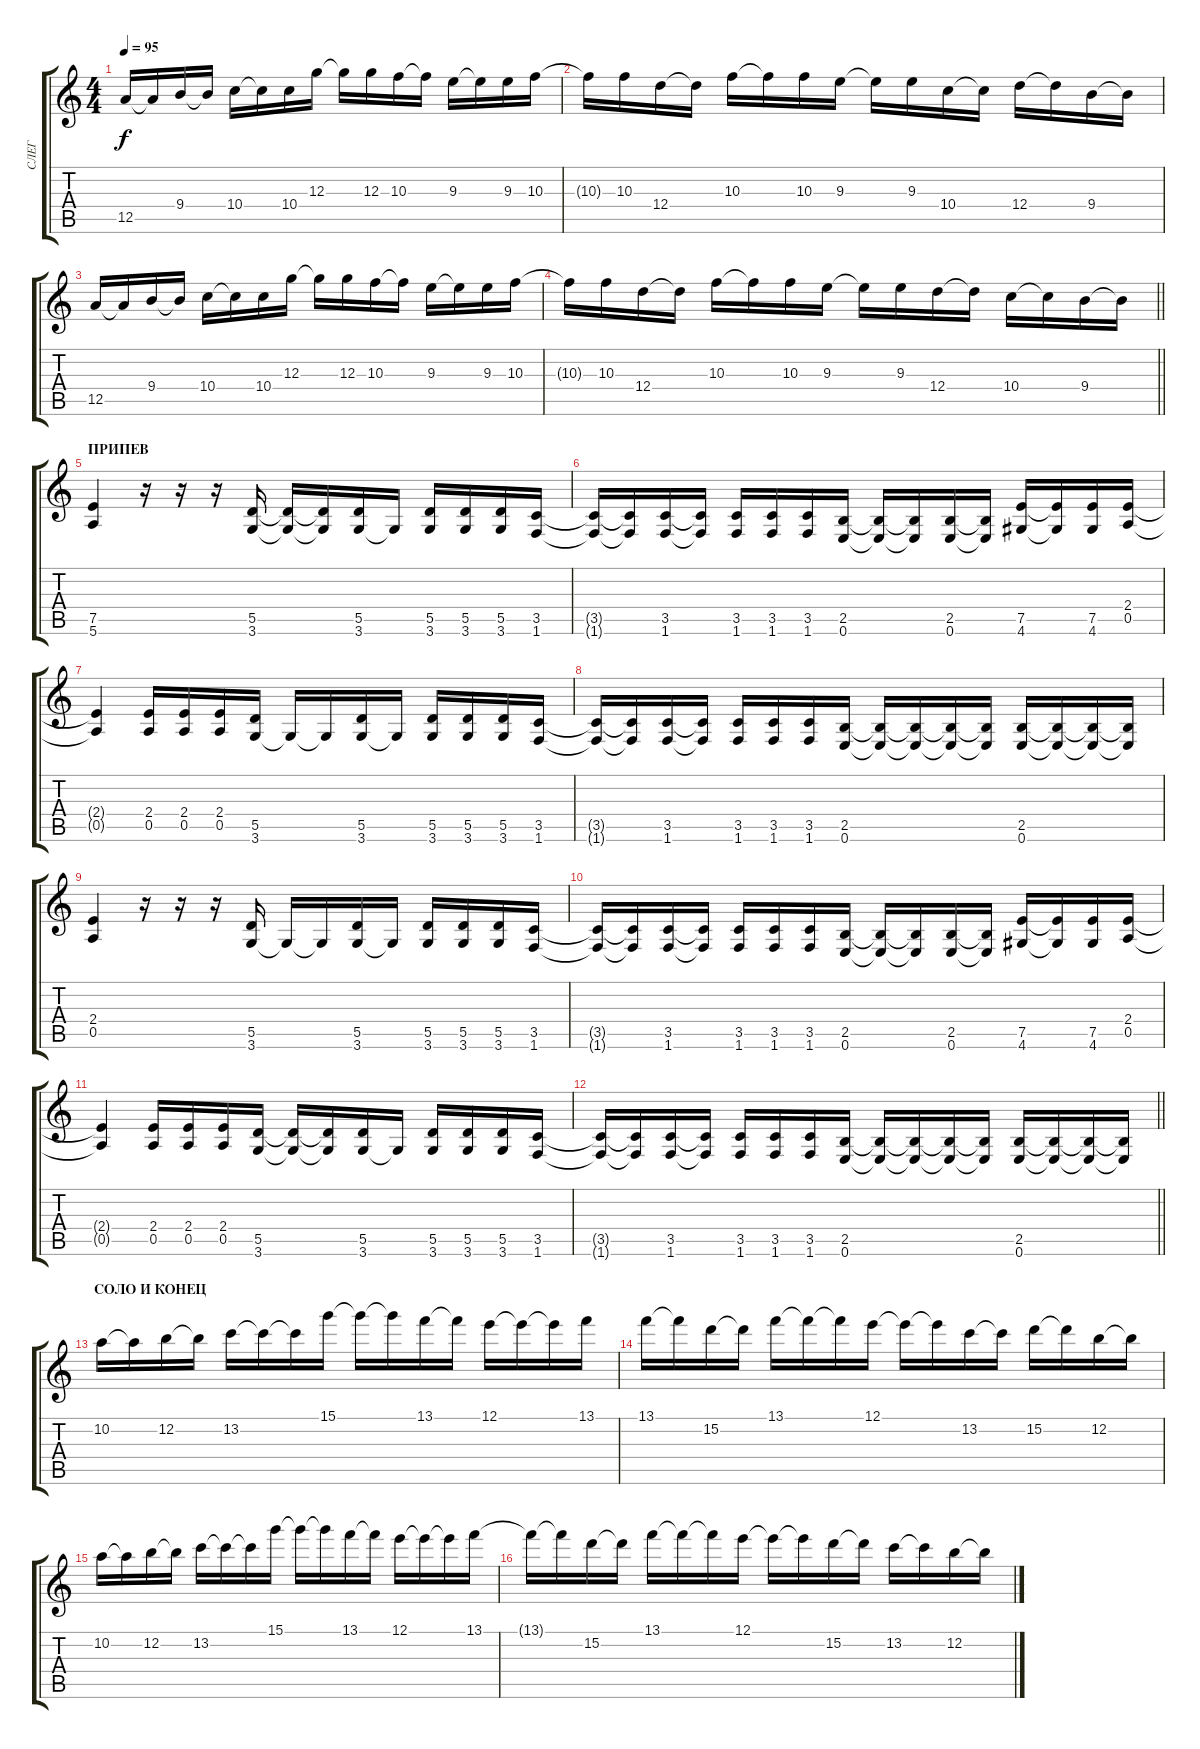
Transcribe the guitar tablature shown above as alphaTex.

\track ("СЛЕГ" "СЛЕГ") {instrument distortionguitar}
\staff {score tabs}
\tuning (E4 B3 G3 D3 A2 E2) {hide}
\ts (4 4)
\tempo 95
\clef g2
\ks c
12.5.16{dy f} 12.5{t}.16 9.4.16 9.4{t}.16 10.4.16 10.4{t}.16 10.4.16 12.3.16 12.3{t}.16 12.3.16 10.3.16 10.3{t}.16 9.3.16 9.3{t}.16 9.3.16 10.3.16 |
10.3{t}.16 10.3.16 12.4.16 12.4{t}.16 10.3.16 10.3{t}.16 10.3.16 9.3.16 9.3{t}.16 9.3.16 10.4.16 10.4{t}.16 12.4.16 12.4{t}.16 9.4.16 9.4{t}.16 |
12.5.16 12.5{t}.16 9.4.16 9.4{t}.16 10.4.16 10.4{t}.16 10.4.16 12.3.16 12.3{t}.16 12.3.16 10.3.16 10.3{t}.16 9.3.16 9.3{t}.16 9.3.16 10.3.16 |
\barLineRight lightlight
10.3{t}.16 10.3.16 12.4.16 12.4{t}.16 10.3.16 10.3{t}.16 10.3.16 9.3.16 9.3{t}.16 9.3.16 12.4.16 12.4{t}.16 10.4.16 10.4{t}.16 9.4.16 9.4{t}.16 |
\section ("" "ПРИПЕВ")
(7.5 5.6).4 r.16 r.16 r.16 (5.5 3.6).16 (5.5{t} 3.6{t}).16 (5.5{t} 3.6{t}).16 (5.5 3.6).16 3.6{t}.16 (5.5 3.6).16 (5.5 3.6).16 (5.5 3.6).16 (3.5 1.6).16 |
(3.5{t} 1.6{t}).16 (3.5{t} 1.6{t}).16 (3.5 1.6).16 (3.5{t} 1.6{t}).16 (3.5 1.6).16 (3.5 1.6).16 (3.5 1.6).16 (2.5 0.6).16 (2.5{t} 0.6{t}).16 (2.5{t} 0.6{t}).16 (2.5 0.6).16 (2.5{t} 0.6{t}).16 (7.5 4.6).16 (7.5{t} 4.6{t}).16 (7.5 4.6).16 (2.4 0.5).16 |
(2.4{t} 0.5{t}).4 (2.4 0.5).16 (2.4 0.5).16 (2.4 0.5).16 (5.5 3.6).16 3.6{t}.16 3.6{t}.16 (5.5 3.6).16 3.6{t}.16 (5.5 3.6).16 (5.5 3.6).16 (5.5 3.6).16 (3.5 1.6).16 |
(3.5{t} 1.6{t}).16 (3.5{t} 1.6{t}).16 (3.5 1.6).16 (3.5{t} 1.6{t}).16 (3.5 1.6).16 (3.5 1.6).16 (3.5 1.6).16 (2.5 0.6).16 (2.5{t} 0.6{t}).16 (2.5{t} 0.6{t}).16 (2.5{t} 0.6{t}).16 (2.5{t} 0.6{t}).16 (2.5 0.6).16 (2.5{t} 0.6{t}).16 (2.5{t} 0.6{t}).16 (2.5{t} 0.6{t}).16 |
(2.4 0.5).4 r.16 r.16 r.16 (5.5 3.6).16 3.6{t}.16 3.6{t}.16 (5.5 3.6).16 3.6{t}.16 (5.5 3.6).16 (5.5 3.6).16 (5.5 3.6).16 (3.5 1.6).16 |
(3.5{t} 1.6{t}).16 (3.5{t} 1.6{t}).16 (3.5 1.6).16 (3.5{t} 1.6{t}).16 (3.5 1.6).16 (3.5 1.6).16 (3.5 1.6).16 (2.5 0.6).16 (2.5{t} 0.6{t}).16 (2.5{t} 0.6{t}).16 (2.5 0.6).16 (2.5{t} 0.6{t}).16 (7.5 4.6).16 (7.5{t} 4.6{t}).16 (7.5 4.6).16 (2.4 0.5).16 |
(2.4{t} 0.5{t}).4 (2.4 0.5).16 (2.4 0.5).16 (2.4 0.5).16 (5.5 3.6).16 (5.5{t} 3.6{t}).16 (5.5{t} 3.6{t}).16 (5.5 3.6).16 3.6{t}.16 (5.5 3.6).16 (5.5 3.6).16 (5.5 3.6).16 (3.5 1.6).16 |
\barLineRight lightlight
(3.5{t} 1.6{t}).16 (3.5{t} 1.6{t}).16 (3.5 1.6).16 (3.5{t} 1.6{t}).16 (3.5 1.6).16 (3.5 1.6).16 (3.5 1.6).16 (2.5 0.6).16 (2.5{t} 0.6{t}).16 (2.5{t} 0.6{t}).16 (2.5{t} 0.6{t}).16 (2.5{t} 0.6{t}).16 (2.5 0.6).16 (2.5{t} 0.6{t}).16 (2.5{t} 0.6{t}).16 (2.5{t} 0.6{t}).16 |
\section ("" "СОЛО И КОНЕЦ")
10.2.16 10.2{t}.16 12.2.16 12.2{t}.16 13.2.16 13.2{t}.16 13.2{t}.16 15.1.16 15.1{t}.16 15.1{t}.16 13.1.16 13.1{t}.16 12.1.16 12.1{t}.16 12.1{t}.16 13.1.16 |
13.1.16 13.1{t}.16 15.2.16 15.2{t}.16 13.1.16 13.1{t}.16 13.1{t}.16 12.1.16 12.1{t}.16 12.1{t}.16 13.2.16 13.2{t}.16 15.2.16 15.2{t}.16 12.2.16 12.2{t}.16 |
10.2.16 10.2{t}.16 12.2.16 12.2{t}.16 13.2.16 13.2{t}.16 13.2{t}.16 15.1.16 15.1{t}.16 15.1{t}.16 13.1.16 13.1{t}.16 12.1.16 12.1{t}.16 12.1{t}.16 13.1.16 |
13.1{t}.16 13.1{t}.16 15.2.16 15.2{t}.16 13.1.16 13.1{t}.16 13.1{t}.16 12.1.16 12.1{t}.16 12.1{t}.16 15.2.16 15.2{t}.16 13.2.16 13.2{t}.16 12.2.16 12.2{t}.16
